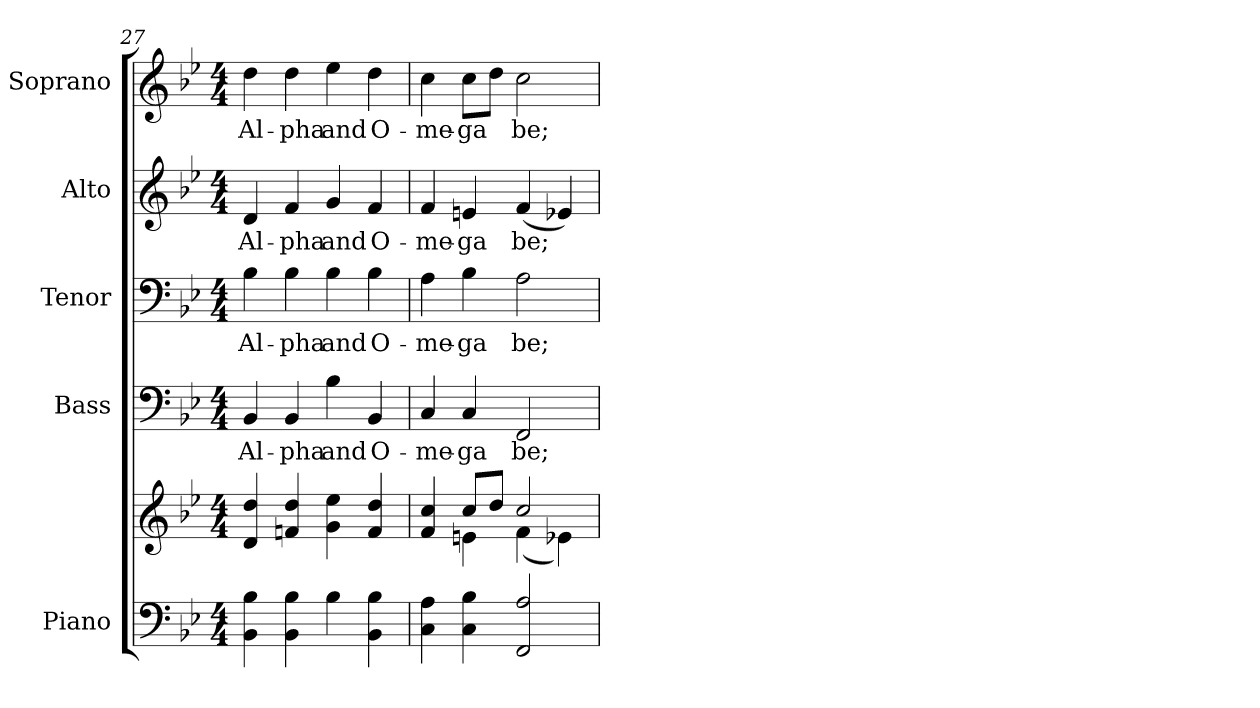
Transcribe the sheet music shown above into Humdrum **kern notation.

**kern	**kern	**kern	**text	**kern	**text	**kern	**text	**kern	**text
*part5	*part5	*part4	*part4	*part3	*part3	*part2	*part2	*part1	*part1
*staff6	*staff5	*staff4	*staff4	*staff3	*staff3	*staff2	*staff2	*staff1	*staff1
*I"Piano	*	*I"Bass	*	*I"Tenor	*	*I"Alto	*	*I"Soprano	*
*I'Pno.	*	*I'B.	*	*I'T.	*	*I'A.	*	*I'S.	*
!!LO:PB:g=z
*clefF4	*clefG2	*clefF4	*	*clefF4	*	*clefG2	*	*clefG2	*
*k[b-e-]	*k[b-e-]	*k[b-e-]	*	*k[b-e-]	*	*k[b-e-]	*	*k[b-e-]	*
*B-:	*B-:	*B-:	*	*B-:	*	*B-:	*	*B-:	*
*M4/4	*M4/4	*M4/4	*	*M4/4	*	*M4/4	*	*M4/4	*
=27	=27	=27	=27	=27	=27	=27	=27	=27	=27
!	!	!	!LO:LY:b:color=#000000	!	!	!	!	!	!
!	!	!	!	!	!LO:LY:b:color=#000000	!	!	!	!
!	!	!	!	!	!	!	!LO:LY:b:color=#000000	!	!
!	!	!	!	!	!	!	!	!	!LO:LY:b:color=#000000
4BB-i\ 4B-i	4di/ 4ddi	4BB-i/	Al-	4B-i\	Al-	4di/	Al-	4ddi\	Al-
!	!	!	!LO:LY:b:color=#000000	!	!	!	!	!	!
!	!	!	!	!	!LO:LY:b:color=#000000	!	!	!	!
!	!	!	!	!	!	!	!LO:LY:b:color=#000000	!	!
!	!	!	!	!	!	!	!	!	!LO:LY:b:color=#000000
4BB-i\ 4B-i	4fni/ 4ddi	4BB-i/	-pha	4B-i\	-pha	4fi/	-pha	4ddi\	-pha
!	!	!	!LO:LY:b:color=#000000	!	!	!	!	!	!
!	!	!	!	!	!LO:LY:b:color=#000000	!	!	!	!
!	!	!	!	!	!	!	!LO:LY:b:color=#000000	!	!
!	!	!	!	!	!	!	!	!	!LO:LY:b:color=#000000
4B-i\	4gi\ 4ee-i	4B-i\	and	4B-i\	and	4gi/	and	4ee-i\	and
!	!	!	!LO:LY:b:color=#000000	!	!	!	!	!	!
!	!	!	!	!	!LO:LY:b:color=#000000	!	!	!	!
!	!	!	!	!	!	!	!LO:LY:b:color=#000000	!	!
!	!	!	!	!	!	!	!	!	!LO:LY:b:color=#000000
4BB-i\ 4B-i	4fi/ 4ddi	4BB-i/	O-	4B-i\	O-	4fi/	O-	4ddi\	O-
=28	=28	=28	=28	=28	=28	=28	=28	=28	=28
*	*^	*	*	*	*	*	*	*	*
!	!	!	!	!LO:LY:b:color=#000000	!	!	!	!	!	!
!	!	!	!	!	!	!LO:LY:b:color=#000000	!	!	!	!
!	!	!	!	!	!	!	!	!LO:LY:b:color=#000000	!	!
!	!	!	!	!	!	!	!	!	!	!LO:LY:b:color=#000000
4Ci\ 4Ai	4fi/ 4cci	4ryy	4Ci/	-me-	4Ai\	-me-	4fi/	-me-	4cci\	-me-
!	!	!	!	!LO:LY:b:color=#000000	!	!	!	!	!	!
!	!	!	!	!	!	!LO:LY:b:color=#000000	!	!	!	!
!	!	!	!	!	!	!	!	!LO:LY:b:color=#000000	!	!
!	!	!	!	!	!	!	!	!	!	!LO:LY:b:color=#000000
4Ci\ 4B-i	8cci/L	4eni\	4Ci/	-ga	4B-i\	-ga	4eni/	-ga	8cci\L	-ga
.	8ddi/J	.	.	.	.	.	.	.	8ddi\J	.
!	!	!	!	!LO:LY:b:color=#000000	!	!	!	!	!	!
!	!	!	!	!	!	!LO:LY:b:color=#000000	!	!	!	!
!	!	!	!	!	!	!	!	!LO:LY:b:color=#000000	!	!
!	!	!	!	!	!	!	!	!	!	!LO:LY:b:color=#000000
2FFi/ 2Ai	2cci/	(4fi\	2FFi/	be;	2Ai\	be;	(4fi/	be;	2cci\	be;
.	.	4e-Xi\)	.	.	.	.	4e-Xi/)	.	.	.
*	*v	*v	*	*	*	*	*	*	*	*
=	=	=	=	=	=	=	=	=	=
*-	*-	*-	*-	*-	*-	*-	*-	*-	*-
